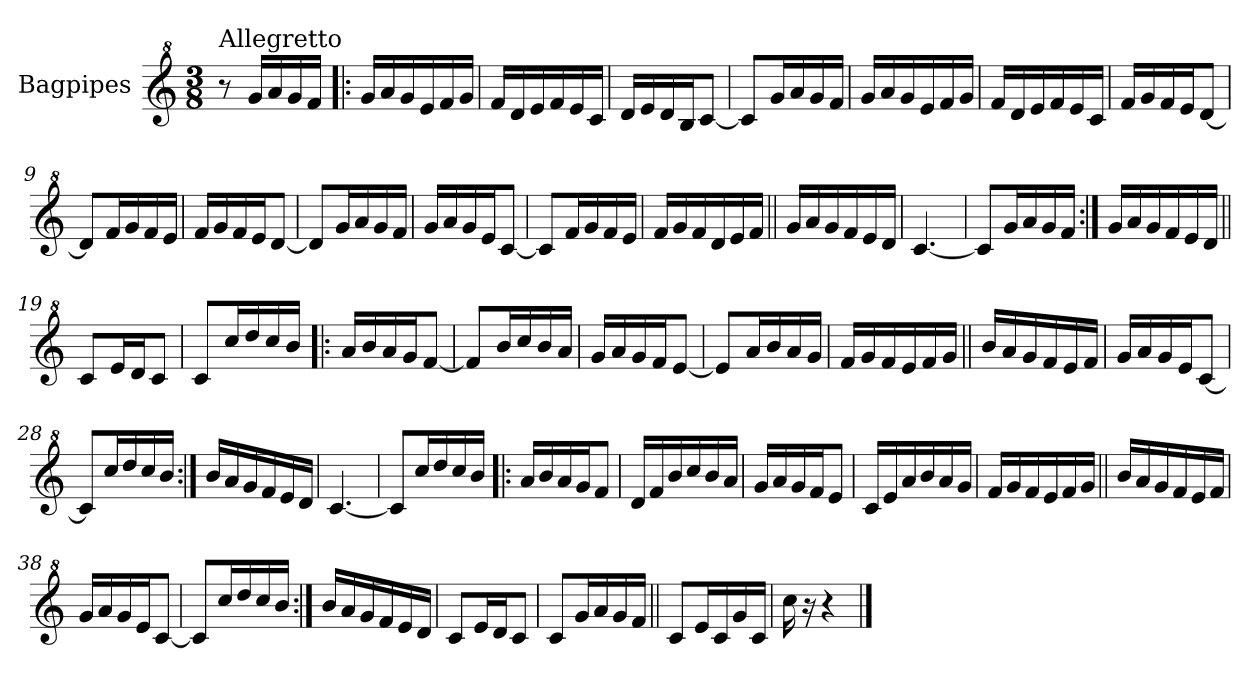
**kern
*part1
*staff1
*I"Bagpipes
*I'Bag
*clefG^2
*k[]
*C:
*M3/8
=1
!LO:TX:a:t=Allegretto
8r
16gg/LL
16aa/
16gg/
16ff/JJ
=2!|:
16gg/LL
16aa/
16gg/
16ee/
16ff/
16gg/JJ
=3
16ff/LL
16dd/
16ee/
16ff/
16ee/
16cc/JJ
=4
16dd/LL
16ee/
16dd/
16b/J
[8cc/J
=5
8cc/L]
16gg/L
16aa/
16gg/
16ff/JJ
=6
16gg/LL
16aa/
16gg/
16ee/
16ff/
16gg/JJ
=7
16ff/LL
16dd/
16ee/
16ff/
16ee/
16cc/JJ
=8
16ff/LL
16gg/
16ff/
16ee/J
[8dd/J
!!LO:LB:g=z
=9
8dd/L]
16ff/L
16gg/
16ff/
16ee/JJ
=10
16ff/LL
16gg/
16ff/
16ee/J
[8dd/J
=11
8dd/L]
16gg/L
16aa/
16gg/
16ff/JJ
=12
16gg/LL
16aa/
16gg/
16ee/J
[8cc/J
=13
8cc/L]
16ff/L
16gg/
16ff/
16ee/JJ
=14
16ff/LL
16gg/
16ff/
16dd/
16ee/
16ff/JJ
=15||
16gg/LL
16aa/
16gg/
16ff/
16ee/
16dd/JJ
=16
[4.cc/
=17
8cc/L]
16gg/L
16aa/
16gg/
16ff/JJ
!!LO:LB:g=z
=18:|!
16gg/LL
16aa/
16gg/
16ff/
16ee/
16dd/JJ
=19||
8cc/L
16ee/L
16dd/J
8cc/J
=20
8cc/L
16ccc/L
16ddd/
16ccc/
16bb/JJ
=21!|:
16aa/LL
16bb/
16aa/
16gg/J
[8ff/J
=22
8ff/L]
16bb/L
16ccc/
16bb/
16aa/JJ
=23
16gg/LL
16aa/
16gg/
16ff/J
[8ee/J
=24
8ee/L]
16aa/L
16bb/
16aa/
16gg/JJ
=25
16ff/LL
16gg/
16ff/
16ee/
16ff/
16gg/JJ
!!LO:LB:g=z
=26||
16bb/LL
16aa/
16gg/
16ff/
16ee/
16ff/JJ
=27
16gg/LL
16aa/
16gg/
16ee/J
[8cc/J
=28
8cc/L]
16ccc/L
16ddd/
16ccc/
16bb/JJ
=29:|!
16bb/LL
16aa/
16gg/
16ff/
16ee/
16dd/JJ
=30
[4.cc/
=31
8cc/L]
16ccc/L
16ddd/
16ccc/
16bb/JJ
=32!|:
16aa/LL
16bb/
16aa/
16gg/J
8ff/J
=33
16dd/LL
16ff/
16bb/
16ccc/
16bb/
16aa/JJ
!!LO:LB:g=z
=34
16gg/LL
16aa/
16gg/
16ff/J
8ee/J
=35
16cc/LL
16ee/
16aa/
16bb/
16aa/
16gg/JJ
=36
16ff/LL
16gg/
16ff/
16ee/
16ff/
16gg/JJ
=37||
16bb/LL
16aa/
16gg/
16ff/
16ee/
16ff/JJ
=38
16gg/LL
16aa/
16gg/
16ee/J
[8cc/J
=39
8cc/L]
16ccc/L
16ddd/
16ccc/
16bb/JJ
=40:|!
16bb/LL
16aa/
16gg/
16ff/
16ee/
16dd/JJ
=41
8cc/L
16ee/L
16dd/J
8cc/J
!!LO:LB:g=z
=42
8cc/L
16gg/L
16aa/
16gg/
16ff/JJ
=43||
8cc/L
16ee/L
16cc/
16gg/
16cc/JJ
=44
16ccc\
16r
4r
==
*-
